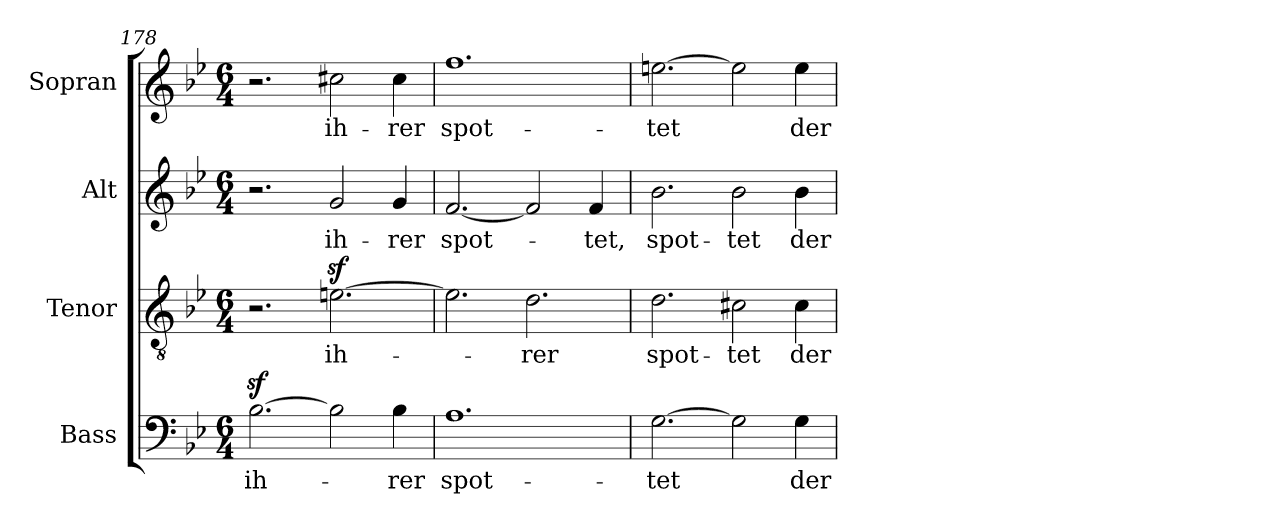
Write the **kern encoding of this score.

**kern	**text	**kern	**text	**kern	**text	**kern	**text
*part4	*part4	*part3	*part3	*part2	*part2	*part1	*part1
*staff4	*staff4	*staff3	*staff3	*staff2	*staff2	*staff1	*staff1
*I"Bass	*	*I"Tenor	*	*I"Alt	*	*I"Sopran	*
*I'B.	*	*I'T.	*	*I'A.	*	*I'S.	*
*clefF4	*	*clefGv2	*	*clefG2	*	*clefG2	*
*k[b-e-]	*	*k[b-e-]	*	*k[b-e-]	*	*k[b-e-]	*
*B-:	*	*B-:	*	*B-:	*	*B-:	*
*M6/4	*	*M6/4	*	*M6/4	*	*M6/4	*
=178	=178	=178	=178	=178	=178	=178	=178
!	!LO:LY:b	!	!	!	!	!	!
[2.B-z>\	ih-	2.r	.	2.r	.	2.r	.
!	!	!	!LO:LY:b	!	!LO:LY:b	!	!LO:LY:b
2B-\]	.	[2.enz>\	ih-	2g/	ih-	2cc#X\	ih-
!	!LO:LY:b	!	!	!	!LO:LY:b	!	!LO:LY:b
4B-\	-rer	.	.	4g/	-rer	4cc#\	-rer
=179	=179	=179	=179	=179	=179	=179	=179
!	!LO:LY:b	!	!	!	!LO:LY:b	!	!LO:LY:b
1.A	spot-	2.e\]	.	[2.f/	spot-	1.ff	spot-
!	!	!	!LO:LY:b	!	!	!	!
.	.	2.d\	-rer	2f/]	.	.	.
!	!	!	!	!	!LO:LY:b	!	!
.	.	.	.	4f/	-tet,	.	.
=180	=180	=180	=180	=180	=180	=180	=180
!	!LO:LY:b	!	!LO:LY:b	!	!LO:LY:b	!	!LO:LY:b
[2.G\	-tet	2.d\	spot-	2.b-\	spot-	[2.een\	-tet
!	!	!	!LO:LY:b	!	!LO:LY:b	!	!
2G\]	.	2c#X\	-tet	2b-\	-tet	2ee\]	.
!	!LO:LY:b	!	!LO:LY:b	!	!LO:LY:b	!	!LO:LY:b
4G\	der	4c#\	der	4b-\	der	4ee\	der
=	=	=	=	=	=	=	=
*-	*-	*-	*-	*-	*-	*-	*-
